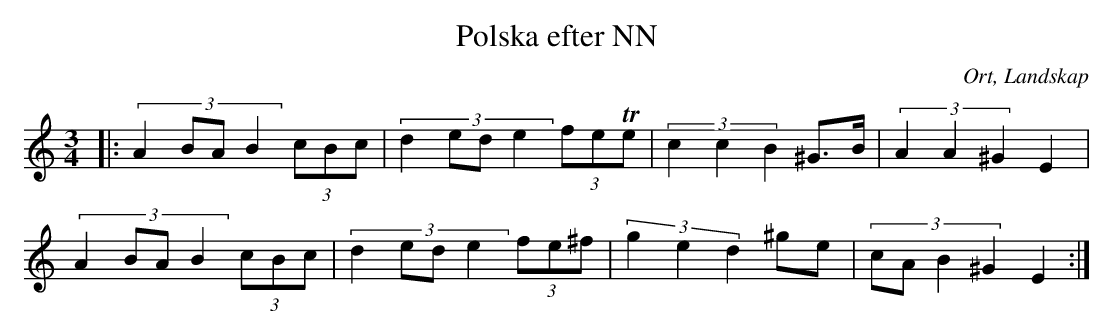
X:1
T:Polska efter NN
O:Ort, Landskap
M:3/4
L:1/8
K:C
|: (3:2:4 A2 BA B2 (3cBc| (3:2:4 d2 ed e2 (3feTe|(3:2:3 c2 c2 B2 ^G>B|(3:2:3 A2 A2 ^G2 E2|
(3:2:4 A2 BA B2 (3cBc| (3:2:4 d2 ed e2 (3fe^f|(3:2:3 g2 e2 d2 ^ge|(3:2:4 cA B2 ^G2 E2:|
